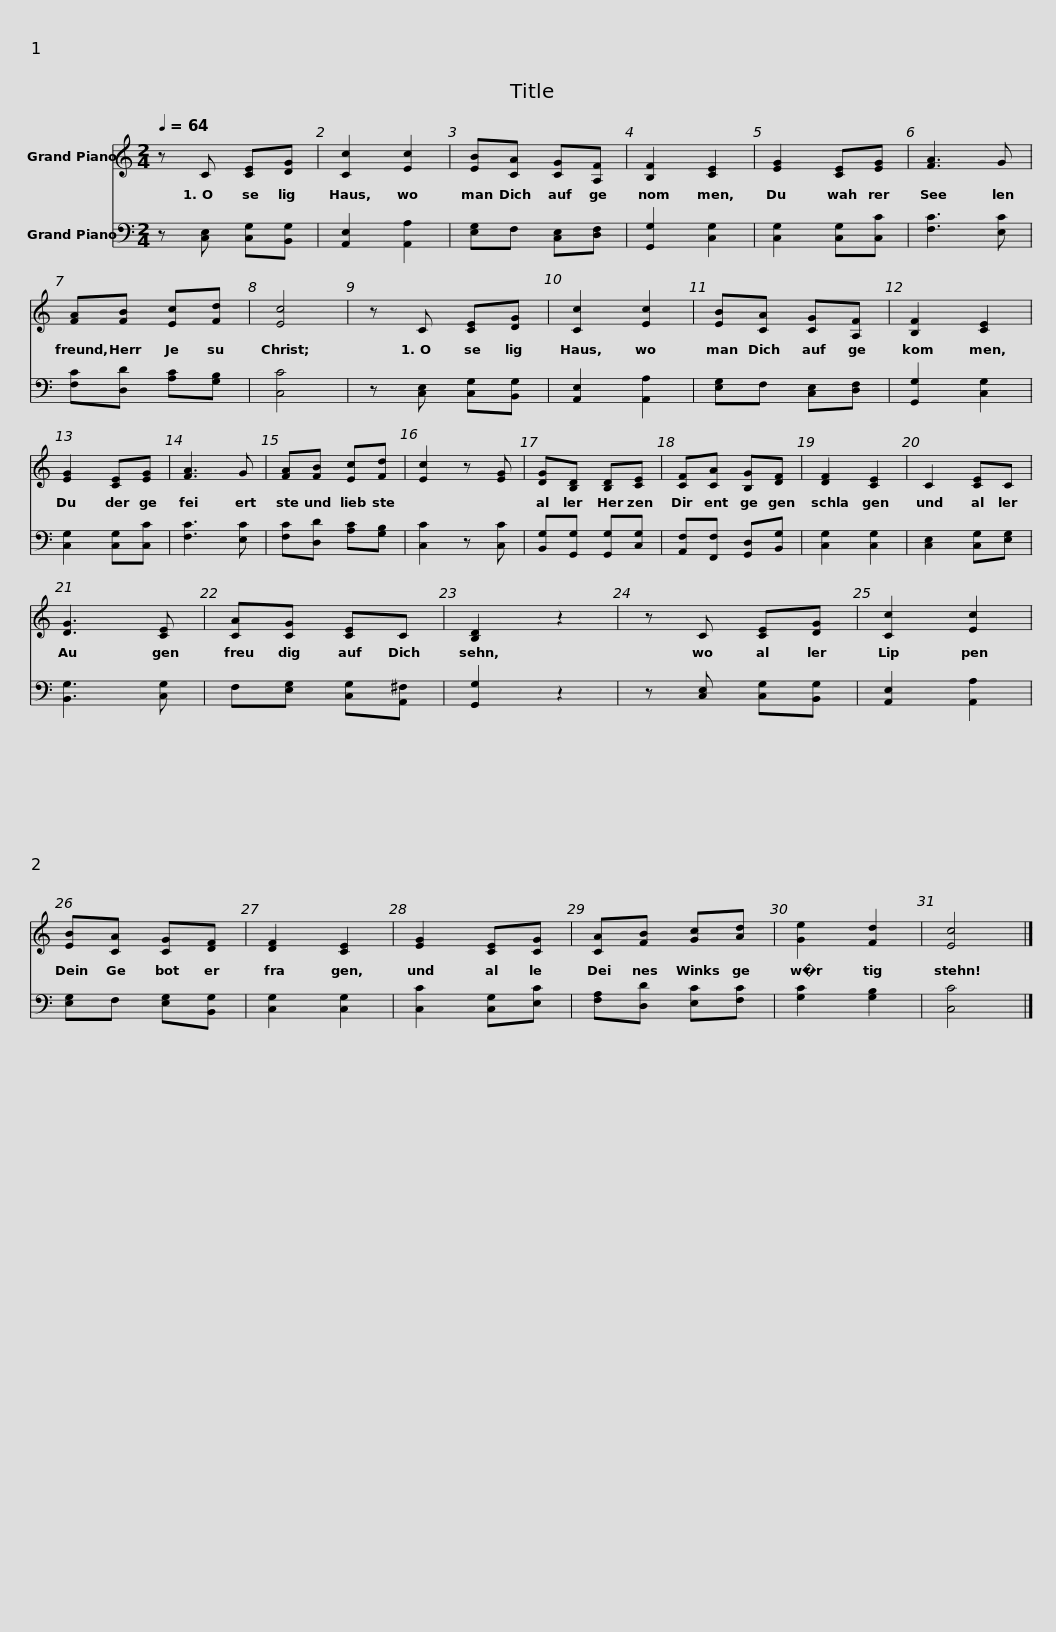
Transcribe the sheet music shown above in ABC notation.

X:1
%%score 1 2
L:1/8
Q:1/4=64
M:2/4
I:linebreak $
K:C
V:1 treble
V:2 bass
V:1
 z C [CE][DG] | [Cc]2 [Ec]2 | [EB][CA] [CG][A,F] | [B,F]2 [CE]2 | [EG]2 [CE][EG] | %5
 [FA]3 G |$ [FA][FB] [Ec][Fd] | [Ec]4 | z C [CE][DG] | [Cc]2 [Ec]2 | %10
 [EB][CA] [CG][A,F] | [B,F]2 [CE]2 | [EG]2 [CE][EG] | [FA]3 G |$ [FA][FB] [Ec][Fd] | %15
 [Ec]2 z [EG] | [DG][B,D] [B,D][CE] | [CF][CA] [B,G][DF] | [DF]2 [CE]2 | C2 [CE]C | %20
 [DG]3 [CE] | [CA][CG] [CE]C |$ [B,D]2 z2 | z C [CE][DG] | [Cc]2 [Ec]2 | %25
 [EB][CA] [CG][DF] | [DF]2 [CE]2 | [EG]2 [CE][CG] | [CA][FB] [Gc][Ad] | [Ge]2 [Fd]2 | %30
 [Ec]4 |] %31
V:2
 z [C,E,] [C,G,][B,,G,] | [A,,E,]2 [A,,A,]2 | [E,G,]F, [C,E,][D,F,] | [G,,G,]2 [C,G,]2 | [C,G,]2 [C,G,][C,C] | %5
 [F,C]3 [E,C] |$ [F,C][D,D] [A,C][G,B,] | [C,C]4 | z [C,E,] [C,G,][B,,G,] | [A,,E,]2 [A,,A,]2 | %10
 [E,G,]F, [C,E,][D,F,] | [G,,G,]2 [C,G,]2 | [C,G,]2 [C,G,][C,C] | [F,C]3 [E,C] |$ [F,C][D,D] [A,C][G,B,] | %15
 [C,C]2 z [C,C] | [B,,G,][G,,G,] [G,,G,][C,G,] | [A,,F,][F,,F,] [G,,D,][B,,G,] | [C,G,]2 [C,G,]2 | [C,E,]2 [C,G,][E,G,] | %20
 [B,,G,]3 [C,G,] | F,[E,G,] [C,G,][A,,^F,] |$ [G,,G,]2 z2 | z [C,E,] [C,G,][B,,G,] | [A,,E,]2 [A,,A,]2 | %25
 [E,G,]F, [E,G,][B,,G,] | [C,G,]2 [C,G,]2 | [C,C]2 [C,G,][E,C] | [F,A,][D,D] [E,C][F,C] | [G,C]2 [G,B,]2 | %30
 [C,C]4 |] %31
